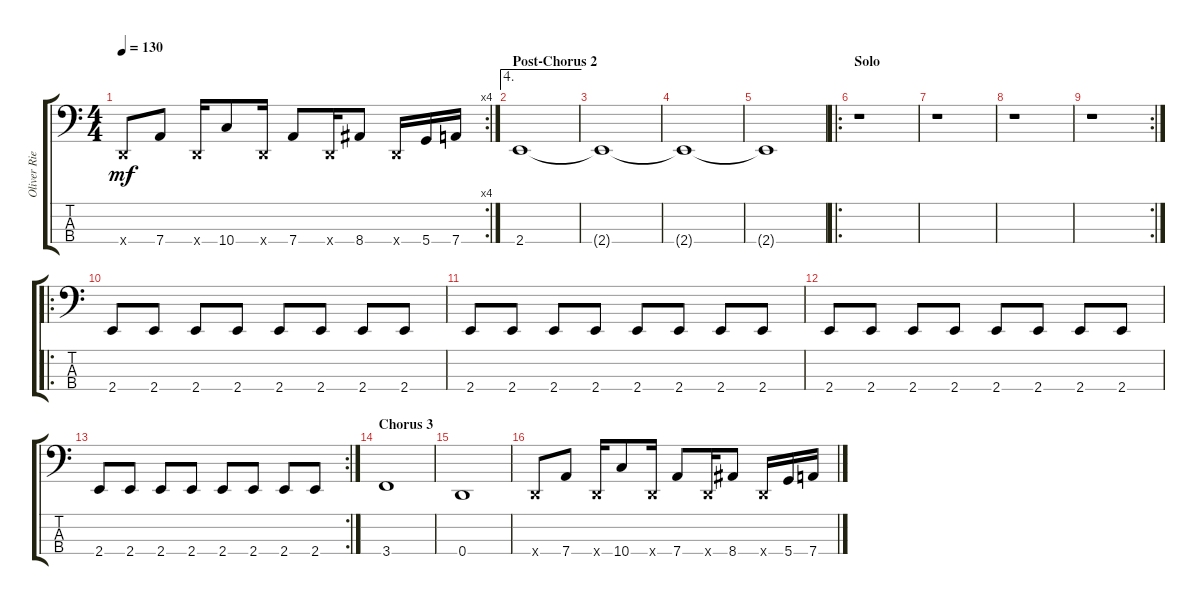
\track ("Oliver Riedel" "Oliver Rie") {instrument electricbasspick}
\staff {score tabs}
\tuning (G2 D2 A1 D1) {hide}
\rc 4
\ts (4 4)
\tempo 130
\clef f4
\ks c
0.4{x}.8{dy mf} 7.4.8 0.4{x}.16 10.4.8 0.4{x}.16 7.4.8 0.4{x}.16 8.4.8 0.4{x}.16 5.4.16 7.4.16 |
\ae 4
\section ("" "Post-Chorus 2")
2.4.1 |
2.4{t}.1 |
2.4{t}.1 |
2.4{t}.1 |
\ro
\section ("" "Solo")
r.1 |
r.1 |
r.1 |
\rc 2
r.1 |
\ro
2.4.8 2.4.8 2.4.8 2.4.8 2.4.8 2.4.8 2.4.8 2.4.8 |
2.4.8 2.4.8 2.4.8 2.4.8 2.4.8 2.4.8 2.4.8 2.4.8 |
2.4.8 2.4.8 2.4.8 2.4.8 2.4.8 2.4.8 2.4.8 2.4.8 |
\rc 2
2.4.8 2.4.8 2.4.8 2.4.8 2.4.8 2.4.8 2.4.8 2.4.8 |
\section ("" "Chorus 3")
3.4.1 |
0.4.1 |
0.4{x}.8 7.4.8 0.4{x}.16 10.4.8 0.4{x}.16 7.4.8 0.4{x}.16 8.4.8 0.4{x}.16 5.4.16 7.4.16
